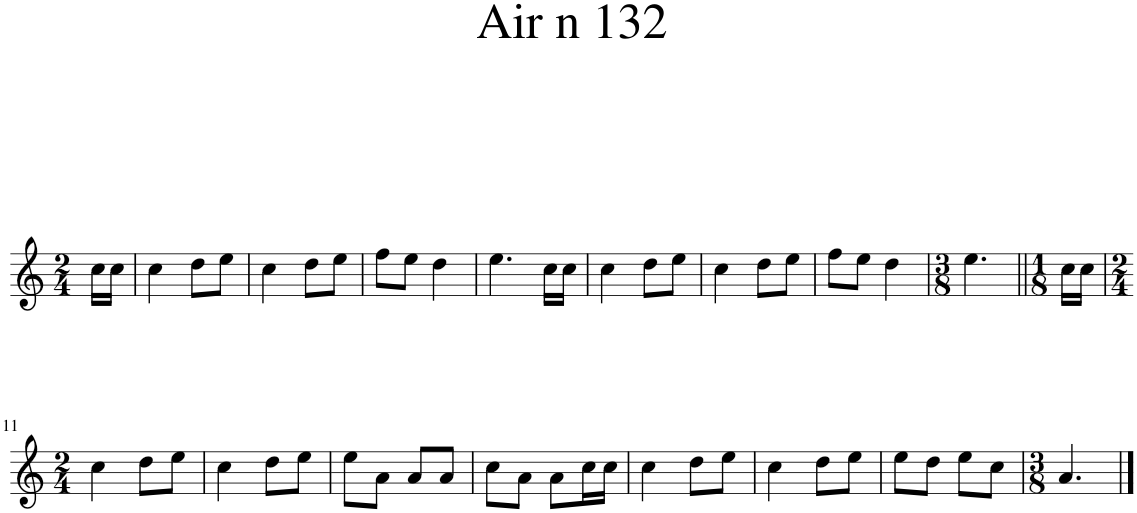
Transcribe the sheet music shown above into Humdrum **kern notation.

**kern
*part1
*staff1
*I"Piano
*I'Pno.
*clefG2
*k[]
*M2/4
=1
16cc\LL
16cc\JJ
=2
4cc\
8dd\L
8ee\J
=3
4cc\
8dd\L
8ee\J
=4
8ff\L
8ee\J
4dd\
=5
4.ee\
16cc\LL
16cc\JJ
=6
4cc\
8dd\L
8ee\J
=7
4cc\
8dd\L
8ee\J
=8
8ff\L
8ee\J
4dd\
=9
*M3/8
4.ee\
=10||
*M1/8
16cc\LL
16cc\JJ
!!LO:LB:g=z
=11
*M2/4
4cc\
8dd\L
8ee\J
=12
4cc\
8dd\L
8ee\J
=13
8ee\L
8a\J
8a/L
8a/J
=14
8cc\L
8a\J
8a\L
16cc\L
16cc\JJ
=15
4cc\
8dd\L
8ee\J
=16
4cc\
8dd\L
8ee\J
=17
8ee\L
8dd\J
8ee\L
8cc\J
=18
*M3/8
4.a/
==
*-
